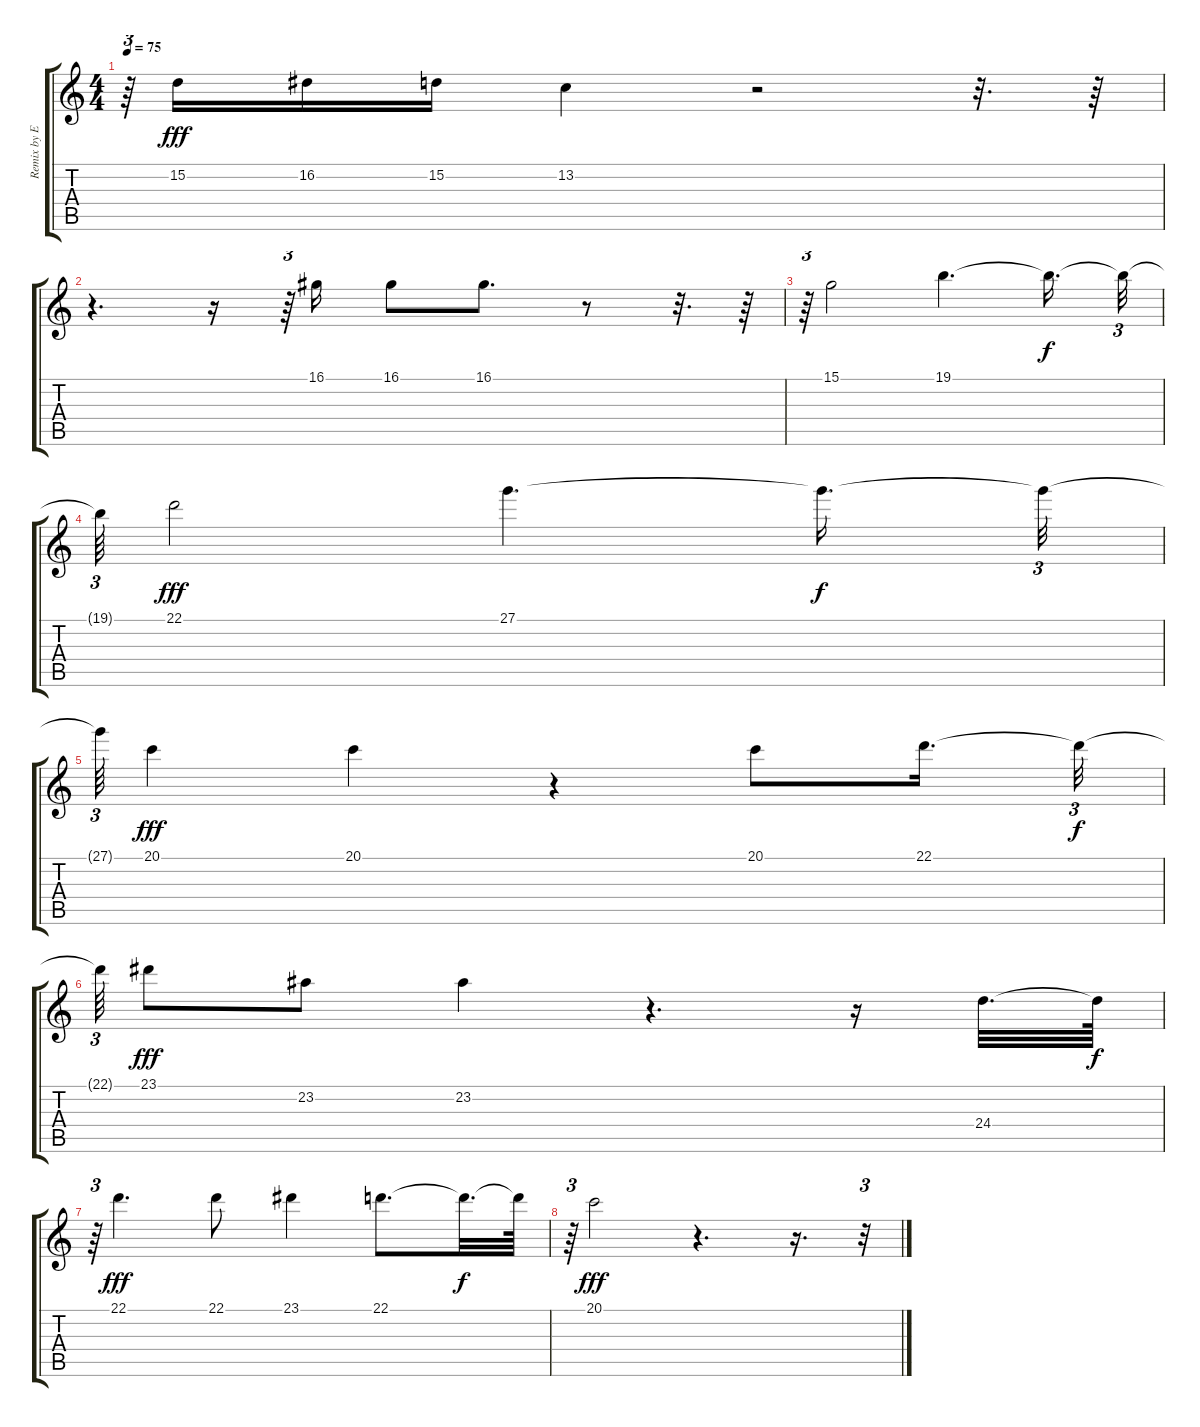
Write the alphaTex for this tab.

\track ("Remix by Estrada 19th January 2011" "Remix by E") {instrument lead1square}
\staff {score tabs}
\tuning (E4 B3 G3 D3 A2 E2) {hide}
\ts (4 4)
\tempo 75
\clef g2
\ks c
r.64{tu (3 2) dy f} 15.2.16{dy fff} 16.2.16 15.2.16 13.2.4 r.2 r.32{d} r.64 |
r.4{d} r.16 r.64{tu (3 2)} 16.1.16 16.1.8 16.1.8{d} r.8 r.32{d} r.64 |
r.64{tu (3 2)} 15.1.2 19.1.4{d} 19.1{t}.16{d dy f} 19.1{t}.32{tu (3 2)} |
19.1{t}.64{tu (3 2)} 22.1.2{dy fff} 27.1.4{d} 27.1{t}.16{d dy f} 27.1{t}.32{tu (3 2)} |
27.1{t}.64{tu (3 2)} 20.1.4{dy fff} 20.1.4 r.4 20.1.8 22.1.16{d} 22.1{t}.32{tu (3 2) dy f} |
22.1{t}.64{tu (3 2)} 23.1.8{dy fff} 23.2.8 23.2.4 r.4{d} r.16 24.4.32{d} 24.4{t}.64{dy f} |
r.64{tu (3 2)} 22.1.4{d dy fff} 22.1.8 23.1.4 22.1.8{d} 22.1{t}.32{d dy f} 22.1{t}.64 |
r.64{tu (3 2)} 20.1.2{dy fff} r.4{d} r.16{d} r.32{tu (3 2)}
